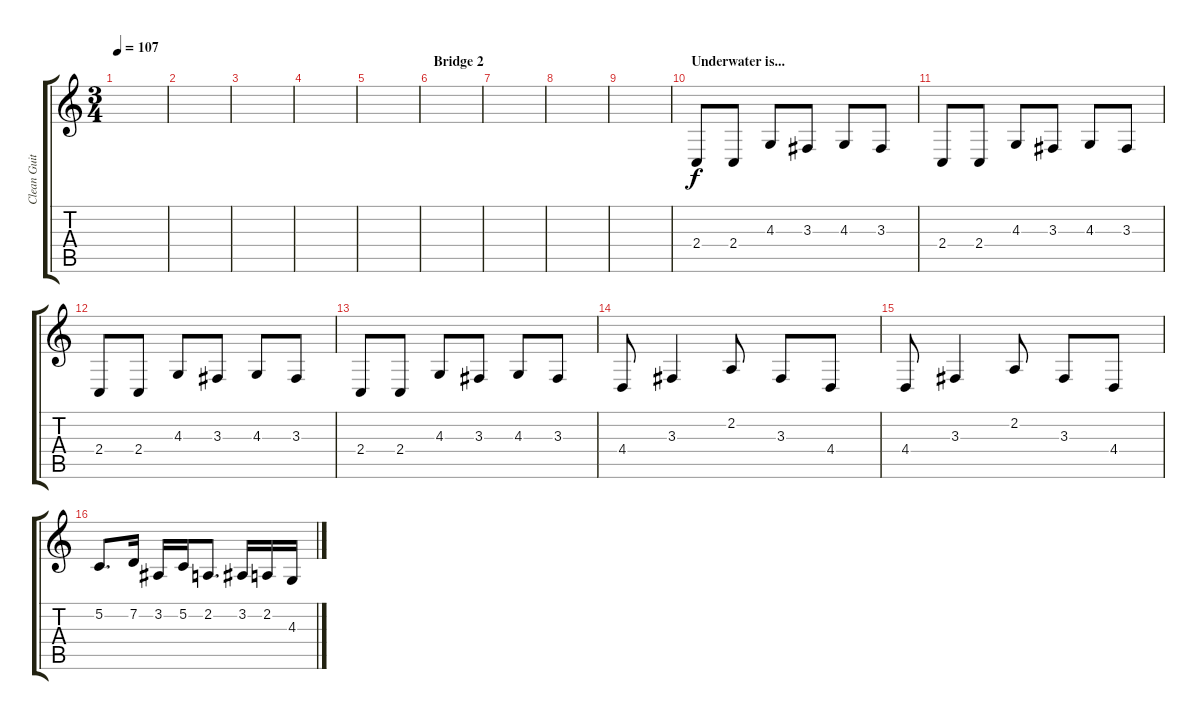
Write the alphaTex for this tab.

\track ("Clean Guitar" "Clean Guit") {instrument voiceoohs}
\staff {score tabs}
\tuning (C4 G3 Eb3 Bb2 F2 C2) {hide}
\ts (3 4)
\tempo 107
\clef g2
\ks c
|
|
|
|
|
\section ("" "Bridge 2")
|
|
|
|
\section ("" "Underwater is...")
2.4.8 2.4.8 4.3.8 3.3.8 4.3.8 3.3.8 |
2.4.8 2.4.8 4.3.8 3.3.8 4.3.8 3.3.8 |
2.4.8 2.4.8 4.3.8 3.3.8 4.3.8 3.3.8 |
2.4.8 2.4.8 4.3.8 3.3.8 4.3.8 3.3.8 |
4.4.8 3.3.4 2.2.8 3.3.8 4.4.8 |
4.4.8 3.3.4 2.2.8 3.3.8 4.4.8 |
5.2.8{d} 7.2.16 3.2.16 5.2.16 2.2.8{d} 3.2.16 2.2.16 4.3.16
